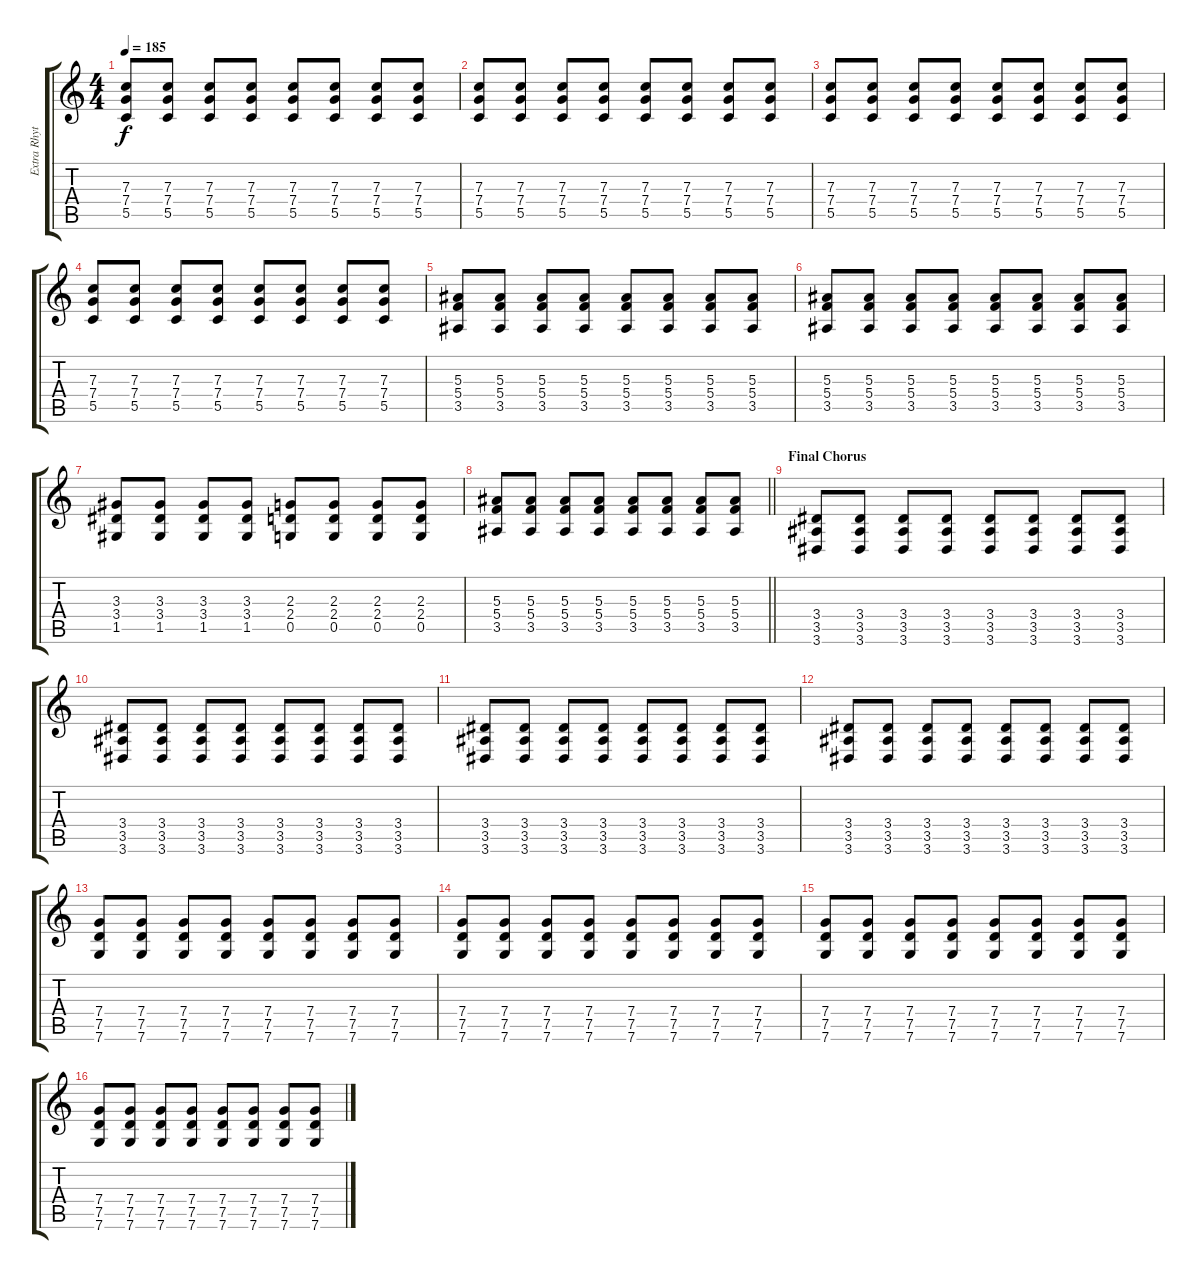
\track ("Extra Rhythm Guitar" "Extra Rhyt") {instrument overdrivenguitar}
\staff {score tabs}
\tuning (D4 A3 F3 C3 G2 C2) {hide}
\ts (4 4)
\tempo 185
\clef g2
\ks c
(7.3 7.4 5.5).8{dy f} (7.3 7.4 5.5).8 (7.3 7.4 5.5).8 (7.3 7.4 5.5).8 (7.3 7.4 5.5).8 (7.3 7.4 5.5).8 (7.3 7.4 5.5).8 (7.3 7.4 5.5).8 |
(7.3 7.4 5.5).8 (7.3 7.4 5.5).8 (7.3 7.4 5.5).8 (7.3 7.4 5.5).8 (7.3 7.4 5.5).8 (7.3 7.4 5.5).8 (7.3 7.4 5.5).8 (7.3 7.4 5.5).8 |
(7.3 7.4 5.5).8 (7.3 7.4 5.5).8 (7.3 7.4 5.5).8 (7.3 7.4 5.5).8 (7.3 7.4 5.5).8 (7.3 7.4 5.5).8 (7.3 7.4 5.5).8 (7.3 7.4 5.5).8 |
(7.3 7.4 5.5).8 (7.3 7.4 5.5).8 (7.3 7.4 5.5).8 (7.3 7.4 5.5).8 (7.3 7.4 5.5).8 (7.3 7.4 5.5).8 (7.3 7.4 5.5).8 (7.3 7.4 5.5).8 |
(5.3 5.4 3.5).8 (5.3 5.4 3.5).8 (5.3 5.4 3.5).8 (5.3 5.4 3.5).8 (5.3 5.4 3.5).8 (5.3 5.4 3.5).8 (5.3 5.4 3.5).8 (5.3 5.4 3.5).8 |
(5.3 5.4 3.5).8 (5.3 5.4 3.5).8 (5.3 5.4 3.5).8 (5.3 5.4 3.5).8 (5.3 5.4 3.5).8 (5.3 5.4 3.5).8 (5.3 5.4 3.5).8 (5.3 5.4 3.5).8 |
(3.3 3.4 1.5).8 (3.3 3.4 1.5).8 (3.3 3.4 1.5).8 (3.3 3.4 1.5).8 (2.3 2.4 0.5).8 (2.3 2.4 0.5).8 (2.3 2.4 0.5).8 (2.3 2.4 0.5).8 |
\barLineRight lightlight
(5.3 5.4 3.5).8 (5.3 5.4 3.5).8 (5.3 5.4 3.5).8 (5.3 5.4 3.5).8 (5.3 5.4 3.5).8 (5.3 5.4 3.5).8 (5.3 5.4 3.5).8 (5.3 5.4 3.5).8 |
\section ("" "Final Chorus")
(3.4 3.5 3.6).8 (3.4 3.5 3.6).8 (3.4 3.5 3.6).8 (3.4 3.5 3.6).8 (3.4 3.5 3.6).8 (3.4 3.5 3.6).8 (3.4 3.5 3.6).8 (3.4 3.5 3.6).8 |
(3.4 3.5 3.6).8 (3.4 3.5 3.6).8 (3.4 3.5 3.6).8 (3.4 3.5 3.6).8 (3.4 3.5 3.6).8 (3.4 3.5 3.6).8 (3.4 3.5 3.6).8 (3.4 3.5 3.6).8 |
(3.4 3.5 3.6).8 (3.4 3.5 3.6).8 (3.4 3.5 3.6).8 (3.4 3.5 3.6).8 (3.4 3.5 3.6).8 (3.4 3.5 3.6).8 (3.4 3.5 3.6).8 (3.4 3.5 3.6).8 |
(3.4 3.5 3.6).8 (3.4 3.5 3.6).8 (3.4 3.5 3.6).8 (3.4 3.5 3.6).8 (3.4 3.5 3.6).8 (3.4 3.5 3.6).8 (3.4 3.5 3.6).8 (3.4 3.5 3.6).8 |
(7.4 7.5 7.6).8 (7.4 7.5 7.6).8 (7.4 7.5 7.6).8 (7.4 7.5 7.6).8 (7.4 7.5 7.6).8 (7.4 7.5 7.6).8 (7.4 7.5 7.6).8 (7.4 7.5 7.6).8 |
(7.4 7.5 7.6).8 (7.4 7.5 7.6).8 (7.4 7.5 7.6).8 (7.4 7.5 7.6).8 (7.4 7.5 7.6).8 (7.4 7.5 7.6).8 (7.4 7.5 7.6).8 (7.4 7.5 7.6).8 |
(7.4 7.5 7.6).8 (7.4 7.5 7.6).8 (7.4 7.5 7.6).8 (7.4 7.5 7.6).8 (7.4 7.5 7.6).8 (7.4 7.5 7.6).8 (7.4 7.5 7.6).8 (7.4 7.5 7.6).8 |
(7.4 7.5 7.6).8 (7.4 7.5 7.6).8 (7.4 7.5 7.6).8 (7.4 7.5 7.6).8 (7.4 7.5 7.6).8 (7.4 7.5 7.6).8 (7.4 7.5 7.6).8 (7.4 7.5 7.6).8
